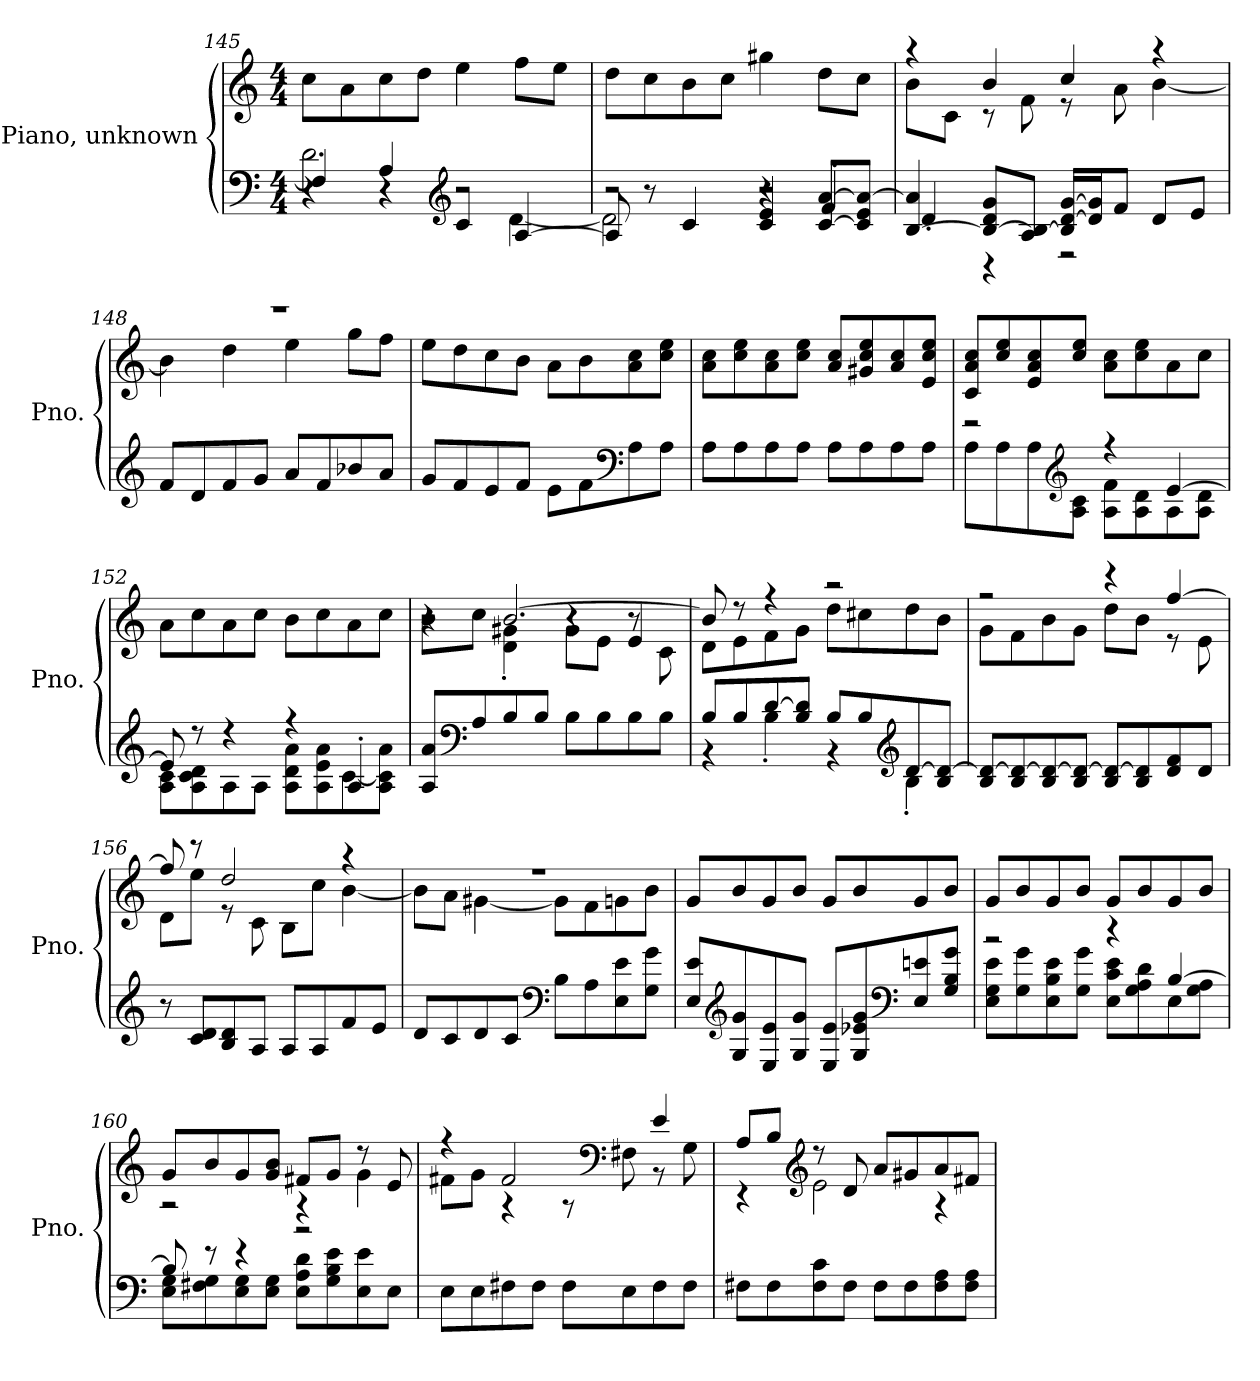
**kern	**kern
*part1	*part1
*staff2	*staff1
*I"Piano, unknown	*
*I'Pno.	*
!!LO:LB:g=z
*clefF4	*clefG2
*k[]	*k[]
*M4/4	*M4/4
=145	=145
*^	*
*	*^	*
4r	2.d\	4F/]	8cc\L
.	.	.	8a\
4A/	.	4r	8cc\
.	.	.	8dd\J
*clefG2	*	*	*
4c/	.	2r	4ee\
[4A/	[4d\	.	8ff\L
.	.	.	8ee\J
=146	=146	=146	=146
8A/]	2d\]	2r	8dd\L
8r	.	.	8cc\
4c/	.	.	8b\
.	.	.	8cc\J
4c/ 4e/	2r	4r	4gg#X\
[8c/ [8a/L	.	4f'/	8dd\L
8c/] 8e/ 8a/_J	.	.	8cc\J
*	*v	*v	*
=147	=147	=147
*	*	*^
[4B/ 4a/]	4d'/	4r	8b\L
.	.	.	8c\J
8B/_ 8d/ 8g/L	4r	4b/	8r
8A/ 8B/_J	.	.	8f\
16B/] [16d/ [16g/LL	2r	4cc/	8r
16d/] 16g/]J	.	.	.
8f/J	.	.	8a\
8d/L	.	4r	[4b\
8e/J	.	.	.
*v	*v	*	*
=148	=148	=148
8f/L	1r	4b\]
8d/	.	.
8f/	.	4dd\
8g/J	.	.
8a/L	.	4ee\
8f/	.	.
8b-X/	.	8gg\L
8a/J	.	8ff\J
*	*v	*v
!!LO:LB:g=z
=149	=149
8g/L	8ee\L
8f/	8dd\
8e/	8cc\
8f/J	8b\J
8e\L	8a\L
8f\	8b\
*clefF4	*
8A\	8a\ 8cc\
8A\J	8cc\ 8ee\J
=150	=150
8A\L	8a\ 8cc\L
8A\	8cc\ 8ee\
8A\	8a\ 8cc\
8A\J	8cc\ 8ee\J
8A\L	8a/ 8cc/L
8A\	8g#X/ 8cc/ 8ee/
8A\	8a/ 8cc/
8A\J	8e/ 8cc/ 8ee/J
=151	=151
*^	*
2r	8A\L	8c/ 8a/ 8cc/L
.	8A\	8cc/ 8ee/
.	8A\	8e/ 8a/ 8cc/
*clefG2	*	*
.	8A\ 8c\J	8cc/ 8ee/J
4r	8A\ 8f\L	8a\ 8cc\L
.	8A\ 8d\	8cc\ 8ee\
[4e/	8A\	8a\
.	8A\ 8d\J	8cc\J
=152	=152	=152
8e/]	8A\ 8c\L	8a\L
8r	8A\ 8c\ 8d\	8cc\
4r	8A\	8a\
.	8A\J	8cc\J
4r	8A\ 8d\ 8a\L	8b\L
.	8A\ 8e\ 8a\	8cc\
4A'/	[8c\	8a\
.	8A\ 8c\] 8a\J	8cc\J
*v	*v	*
!!LO:LB:g=z
=153	=153
*	*^
*	*	*^
8A/ 8a/L	4r	8b\L	2r
*clefF4	*	*	*
8A/	.	8cc\J	.
8B/	[2.b/	4d\' 4g#X\'	.
8B/J	.	.	.
8B\L	.	8g#\L	4r
8B\	.	8e\J	.
8B\	.	8r	4e/
8B\J	.	8c\	.
*	*	*v	*v
=154	=154	=154
*^	*	*
8B/L	4r	8b/]	8d\L
8B/	.	8r	8e\
[8d/	4B'\	4r	8f\
8B/ 8d/]J	.	.	8g\J
8B/L	4r	2r	8dd\L
8B/	.	.	8cc#X\
*clefG2	*	*	*
[8d/	4B'\	.	8dd\
8B/ 8d/_J	.	.	8b\J
*v	*v	*	*
=155	=155	=155
8B/ 8d/_L	2r	8g\L
8B/ 8d/_	.	8f\
8B/ 8d/_	.	8b\
8B/ 8d/_J	.	8g\J
8B/ 8d/_L	4r	8dd\L
8B/ 8d/]	.	8b\J
8d/ 8f/	[4ff/	8r
8d/J	.	8e\
!!LO:LB:g=z	!!
=156	=156	=156
8r	8ff/]	8d\L
8c/ 8d/L	8r	8ee\J
8B/ 8d/	2dd/	8r
8A/J	.	8c\
8A/L	.	8B\L
8A/	.	8cc\J
8f/	4r	[4b\
8e/J	.	.
=157	=157	=157
8d/L	1r	8b\L]
8c/	.	8a\J
8d/	.	[4g#X\
8c/J	.	.
*clefF4	*	*
8B\L	.	8g#\L]
8A\	.	8f\
8E\ 8e\	.	8gn\
8G\ 8g\J	.	8b\J
*	*v	*v
=158	=158
8E/ 8e/L	8g/L
*clefG2	*
8G/ 8g/	8b/
8E/ 8e/	8g/
8G/ 8g/J	8b/J
8E/ 8e/L	8g/L
8G/ 8e-X/ 8g/	8b/
*clefF4	*
8E/ 8en/	8g/
8G/ 8B/ 8g/J	8b/J
!!LO:LB:g=z
=159	=159
*^	*
2r	8E\ 8G\ 8e\L	8g/L
.	8G\ 8g\	8b/
.	8E\ 8B\ 8e\	8g/
.	8G\ 8g\J	8b/J
4r	8E\ 8c\ 8e\L	8g/L
.	8G\ 8A\ 8d\	8b/
[4B/	8E\	8g/
.	8G\ 8A\J	8b/J
=160	=160	=160
*	*	*^
8B/]	8E\ 8G\L	8g/L	2r
8r	8F#X\ 8G\	8b/	.
4r	8E\ 8G\	8g/	.
.	8E\ 8G\J	8g/ 8b/J	.
2r	8E\ 8A\ 8d\L	8f#X/L	4r
.	8G\ 8B\ 8e\	8g/J	.
.	8E\ 8e\	8r	4g\
.	8E\J	8e/	.
*v	*v	*	*
=161	=161	=161
8E\L	4r	8f#X\L
8E\	.	8g\J
8F#X\	2f#/	4r
8F#\J	.	.
8F#\L	.	8r
*	*clefF4	*
8E\	.	8F#X\
8F#\	4e/	8r
8F#\J	.	8G\
!!LO:PB:g=z	!!
=162	=162	=162
8F#X\L	8A/L	4r
8F#\	8B/J	.
*	*clefG2	*
8F#\ 8c\	8r	2e\
8F#\J	8d/	.
8F#\L	8a/L	.
8F#\	8g#X/	.
8F#\ 8A\	8a/	4r
8F#\ 8A\J	8f#X/J	.
*	*v	*v
=	=
*-	*-
